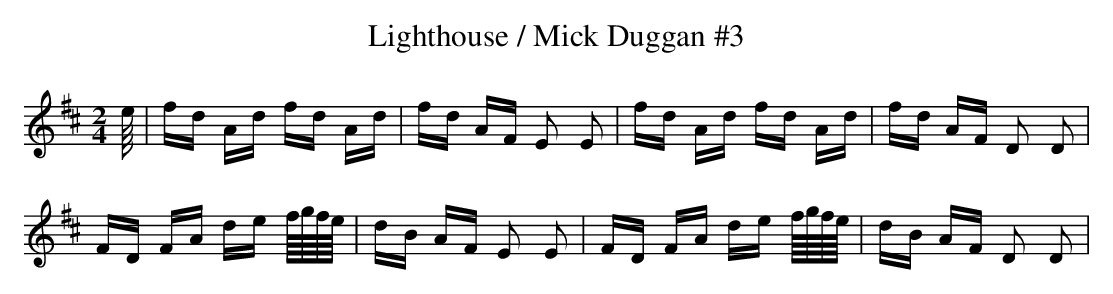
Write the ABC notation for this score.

X:1
T:Lighthouse / Mick Duggan #3
M:2/4
K:D
e//|fd Ad fd Ad| fd AF E2 E2 |    fd Ad fd Ad| fd AF D2 D2 |
FD FA de f//g//f//e// | dB AF E2 E2 |         FD FA de f//g//f//e// | dB AF D2 D2 |
